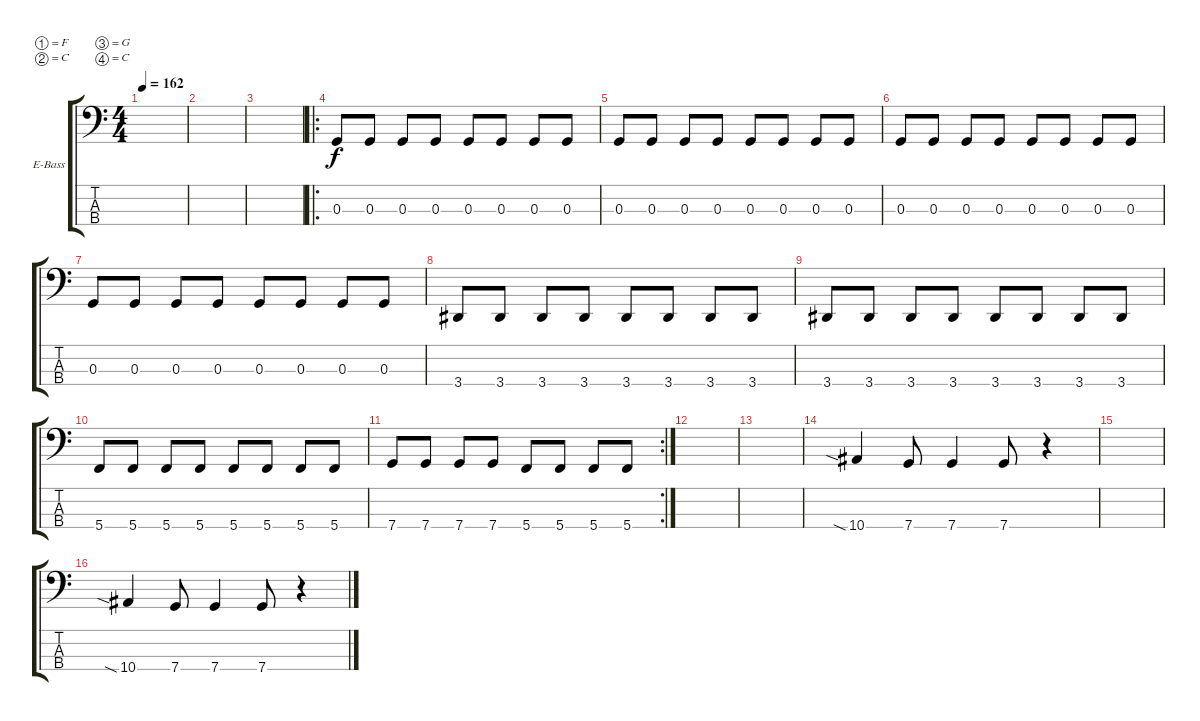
\defaultSystemsLayout 4
\bracketExtendMode groupsimilarinstruments
\firstSystemTrackNameOrientation horizontal
\otherSystemsTrackNameOrientation horizontal
\track ("Electric Bass" "E-Bass") {instrument electricbassfinger}
\staff {score tabs}
\tuning (F2 C2 G1 C1)
\ts (4 4)
\tempo 162
\clef f4
\ks c
|
|
|
\ro
0.3.8 0.3.8 0.3.8 0.3.8 0.3.8 0.3.8 0.3.8 0.3.8 |
0.3.8 0.3.8 0.3.8 0.3.8 0.3.8 0.3.8 0.3.8 0.3.8 |
0.3.8 0.3.8 0.3.8 0.3.8 0.3.8 0.3.8 0.3.8 0.3.8 |
0.3.8 0.3.8 0.3.8 0.3.8 0.3.8 0.3.8 0.3.8 0.3.8 |
3.4.8 3.4.8 3.4.8 3.4.8 3.4.8 3.4.8 3.4.8 3.4.8 |
3.4.8 3.4.8 3.4.8 3.4.8 3.4.8 3.4.8 3.4.8 3.4.8 |
5.4.8 5.4.8 5.4.8 5.4.8 5.4.8 5.4.8 5.4.8 5.4.8 |
\rc 2
7.4.8 7.4.8 7.4.8 7.4.8 5.4.8 5.4.8 5.4.8 5.4.8 |
|
|
10.4{sia}.4 7.4.8 7.4.4 7.4.8 r.4 |
|
10.4{sia}.4 7.4.8 7.4.4 7.4.8 r.4
